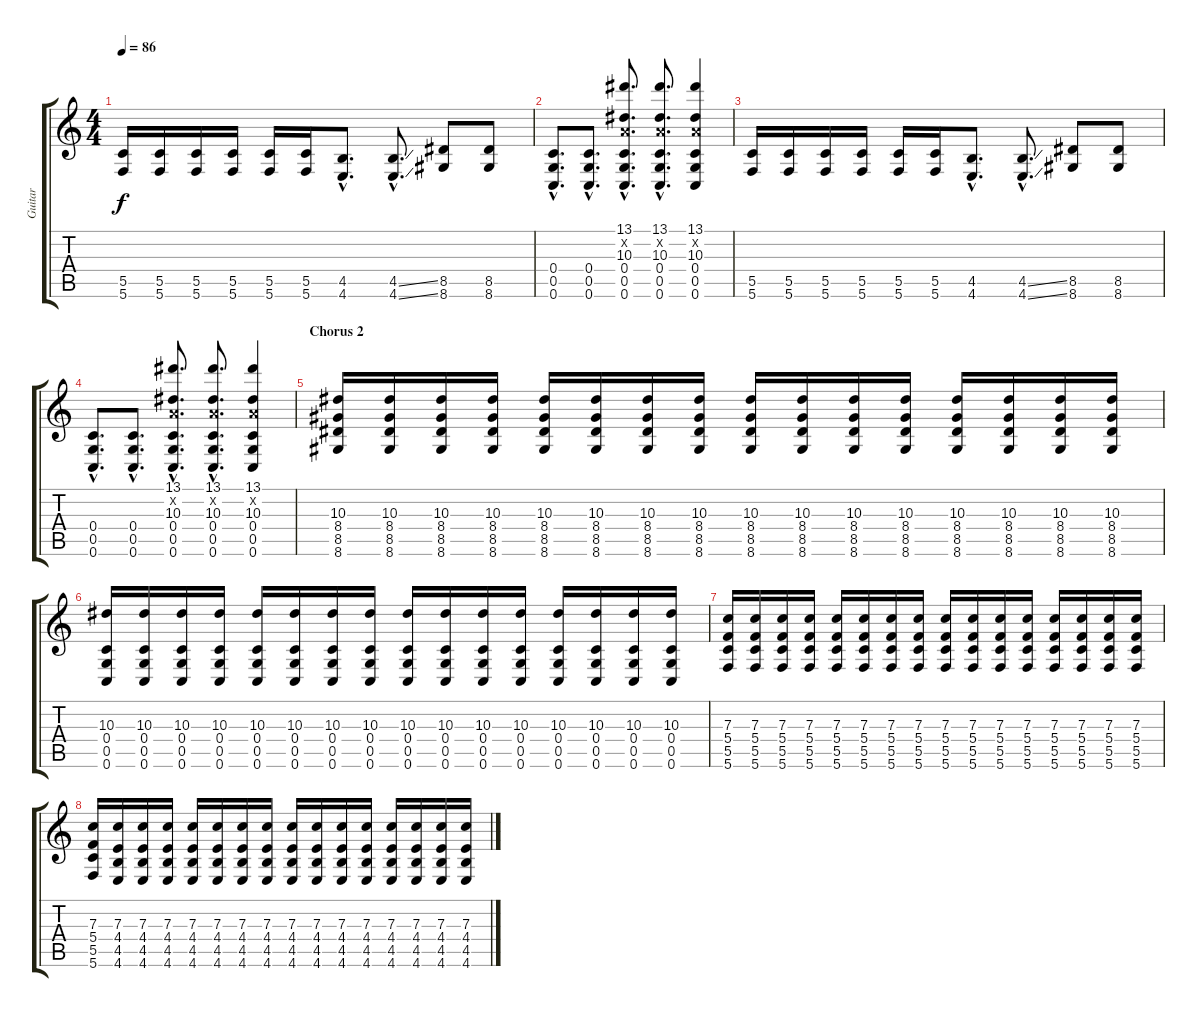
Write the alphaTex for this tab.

\track ("Guitar" "Guitar") {instrument distortionguitar}
\staff {score tabs}
\tuning (D4 A3 F3 C3 G2 C2) {hide}
\ts (4 4)
\tempo 86
\clef g2
\ks c
(5.5 5.6).16{dy f} (5.5 5.6).16 (5.5 5.6).16 (5.5 5.6).16 (5.5 5.6).16 (5.5 5.6).16 (4.5{hac} 4.6{hac}).8{d} (4.5{ss hac} 4.6{ss hac}).8{d} (8.5 8.6).8 (8.5 8.6).8 |
(0.4{hac} 0.5{hac} 0.6{hac}).8{d} (0.4{hac} 0.5{hac} 0.6{hac}).8{d} (13.1{hac} 0.2{hac x} 10.3{hac} 0.4{hac} 0.5{hac} 0.6{hac}).8{d} (13.1{hac} 0.2{hac x} 10.3{hac} 0.4{hac} 0.5{hac} 0.6{hac}).8{d} (13.1 0.2{x} 10.3 0.4 0.5 0.6).4 |
(5.5 5.6).16 (5.5 5.6).16 (5.5 5.6).16 (5.5 5.6).16 (5.5 5.6).16 (5.5 5.6).16 (4.5{hac} 4.6{hac}).8{d} (4.5{ss hac} 4.6{ss hac}).8{d} (8.5 8.6).8 (8.5 8.6).8 |
(0.4{hac} 0.5{hac} 0.6{hac}).8{d} (0.4{hac} 0.5{hac} 0.6{hac}).8{d} (13.1{hac} 0.2{hac x} 10.3{hac} 0.4{hac} 0.5{hac} 0.6{hac}).8{d} (13.1{hac} 0.2{hac x} 10.3{hac} 0.4{hac} 0.5{hac} 0.6{hac}).8{d} (13.1 0.2{x} 10.3 0.4 0.5 0.6).4 |
\section ("" "Chorus 2")
(10.3 8.4 8.5 8.6).16{balance 5} (10.3 8.4 8.5 8.6).16 (10.3 8.4 8.5 8.6).16 (10.3 8.4 8.5 8.6).16 (10.3 8.4 8.5 8.6).16 (10.3 8.4 8.5 8.6).16 (10.3 8.4 8.5 8.6).16 (10.3 8.4 8.5 8.6).16 (10.3 8.4 8.5 8.6).16 (10.3 8.4 8.5 8.6).16 (10.3 8.4 8.5 8.6).16 (10.3 8.4 8.5 8.6).16 (10.3 8.4 8.5 8.6).16 (10.3 8.4 8.5 8.6).16 (10.3 8.4 8.5 8.6).16 (10.3 8.4 8.5 8.6).16 |
(10.3 0.4 0.5 0.6).16 (10.3 0.4 0.5 0.6).16 (10.3 0.4 0.5 0.6).16 (10.3 0.4 0.5 0.6).16 (10.3 0.4 0.5 0.6).16 (10.3 0.4 0.5 0.6).16 (10.3 0.4 0.5 0.6).16 (10.3 0.4 0.5 0.6).16 (10.3 0.4 0.5 0.6).16 (10.3 0.4 0.5 0.6).16 (10.3 0.4 0.5 0.6).16 (10.3 0.4 0.5 0.6).16 (10.3 0.4 0.5 0.6).16 (10.3 0.4 0.5 0.6).16 (10.3 0.4 0.5 0.6).16 (10.3 0.4 0.5 0.6).16 |
(7.3 5.4 5.5 5.6).16 (7.3 5.4 5.5 5.6).16 (7.3 5.4 5.5 5.6).16 (7.3 5.4 5.5 5.6).16 (7.3 5.4 5.5 5.6).16 (7.3 5.4 5.5 5.6).16 (7.3 5.4 5.5 5.6).16 (7.3 5.4 5.5 5.6).16 (7.3 5.4 5.5 5.6).16 (7.3 5.4 5.5 5.6).16 (7.3 5.4 5.5 5.6).16 (7.3 5.4 5.5 5.6).16 (7.3 5.4 5.5 5.6).16 (7.3 5.4 5.5 5.6).16 (7.3 5.4 5.5 5.6).16 (7.3 5.4 5.5 5.6).16 |
(7.3 5.4 5.5 5.6).16 (7.3 4.4 4.5 4.6).16 (7.3 4.4 4.5 4.6).16 (7.3 4.4 4.5 4.6).16 (7.3 4.4 4.5 4.6).16 (7.3 4.4 4.5 4.6).16 (7.3 4.4 4.5 4.6).16 (7.3 4.4 4.5 4.6).16 (7.3 4.4 4.5 4.6).16 (7.3 4.4 4.5 4.6).16 (7.3 4.4 4.5 4.6).16 (7.3 4.4 4.5 4.6).16 (7.3 4.4 4.5 4.6).16 (7.3 4.4 4.5 4.6).16 (7.3 4.4 4.5 4.6).16 (7.3 4.4 4.5 4.6).16
